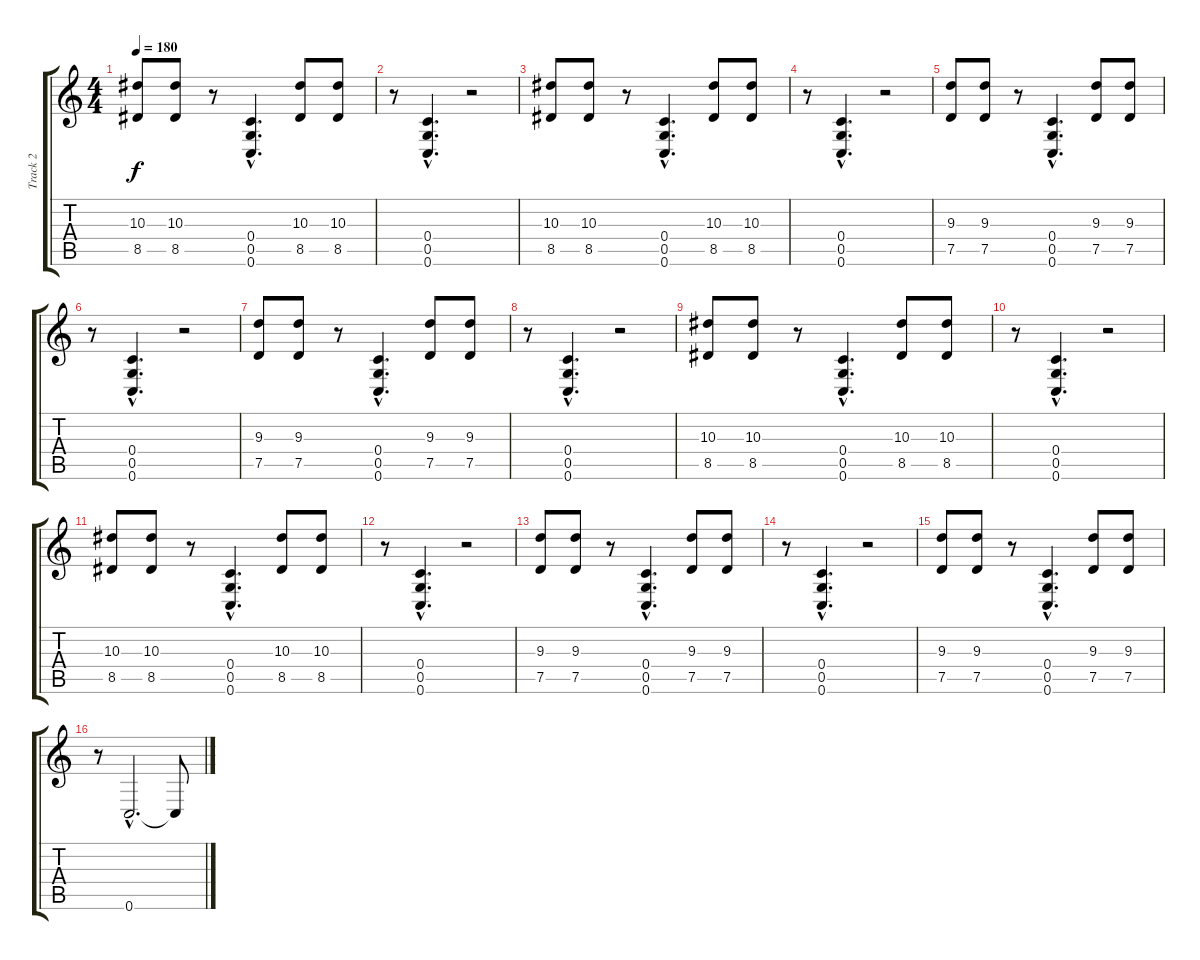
\track ("Track 2" "Track 2") {instrument distortionguitar}
\staff {score tabs}
\tuning (D4 A3 F3 C3 G2 C2) {hide}
\ts (4 4)
\tempo 180
\clef g2
\ks c
(10.3 8.5).8{dy f instrument distortionguitar} (10.3 8.5).8 r.8 (0.4{hac} 0.5{hac} 0.6{hac}).4{d} (10.3 8.5).8 (10.3 8.5).8 |
r.8 (0.4{hac} 0.5{hac} 0.6{hac}).4{d} r.2 |
(10.3 8.5).8 (10.3 8.5).8 r.8 (0.4{hac} 0.5{hac} 0.6{hac}).4{d} (10.3 8.5).8 (10.3 8.5).8 |
r.8 (0.4{hac} 0.5{hac} 0.6{hac}).4{d} r.2 |
(9.3 7.5).8 (9.3 7.5).8 r.8 (0.4{hac} 0.5{hac} 0.6{hac}).4{d} (9.3 7.5).8 (9.3 7.5).8 |
r.8 (0.4{hac} 0.5{hac} 0.6{hac}).4{d} r.2 |
(9.3 7.5).8 (9.3 7.5).8 r.8 (0.4{hac} 0.5{hac} 0.6{hac}).4{d} (9.3 7.5).8 (9.3 7.5).8 |
r.8 (0.4{hac} 0.5{hac} 0.6{hac}).4{d} r.2 |
(10.3 8.5).8 (10.3 8.5).8 r.8 (0.4{hac} 0.5{hac} 0.6{hac}).4{d} (10.3 8.5).8 (10.3 8.5).8 |
r.8 (0.4{hac} 0.5{hac} 0.6{hac}).4{d} r.2 |
(10.3 8.5).8 (10.3 8.5).8 r.8 (0.4{hac} 0.5{hac} 0.6{hac}).4{d} (10.3 8.5).8 (10.3 8.5).8 |
r.8 (0.4{hac} 0.5{hac} 0.6{hac}).4{d} r.2 |
(9.3 7.5).8 (9.3 7.5).8 r.8 (0.4{hac} 0.5{hac} 0.6{hac}).4{d} (9.3 7.5).8 (9.3 7.5).8 |
r.8 (0.4{hac} 0.5{hac} 0.6{hac}).4{d} r.2 |
(9.3 7.5).8 (9.3 7.5).8 r.8 (0.4{hac} 0.5{hac} 0.6{hac}).4{d} (9.3 7.5).8 (9.3 7.5).8 |
r.8 0.6{hac}.2{d} 0.6{t}.8
